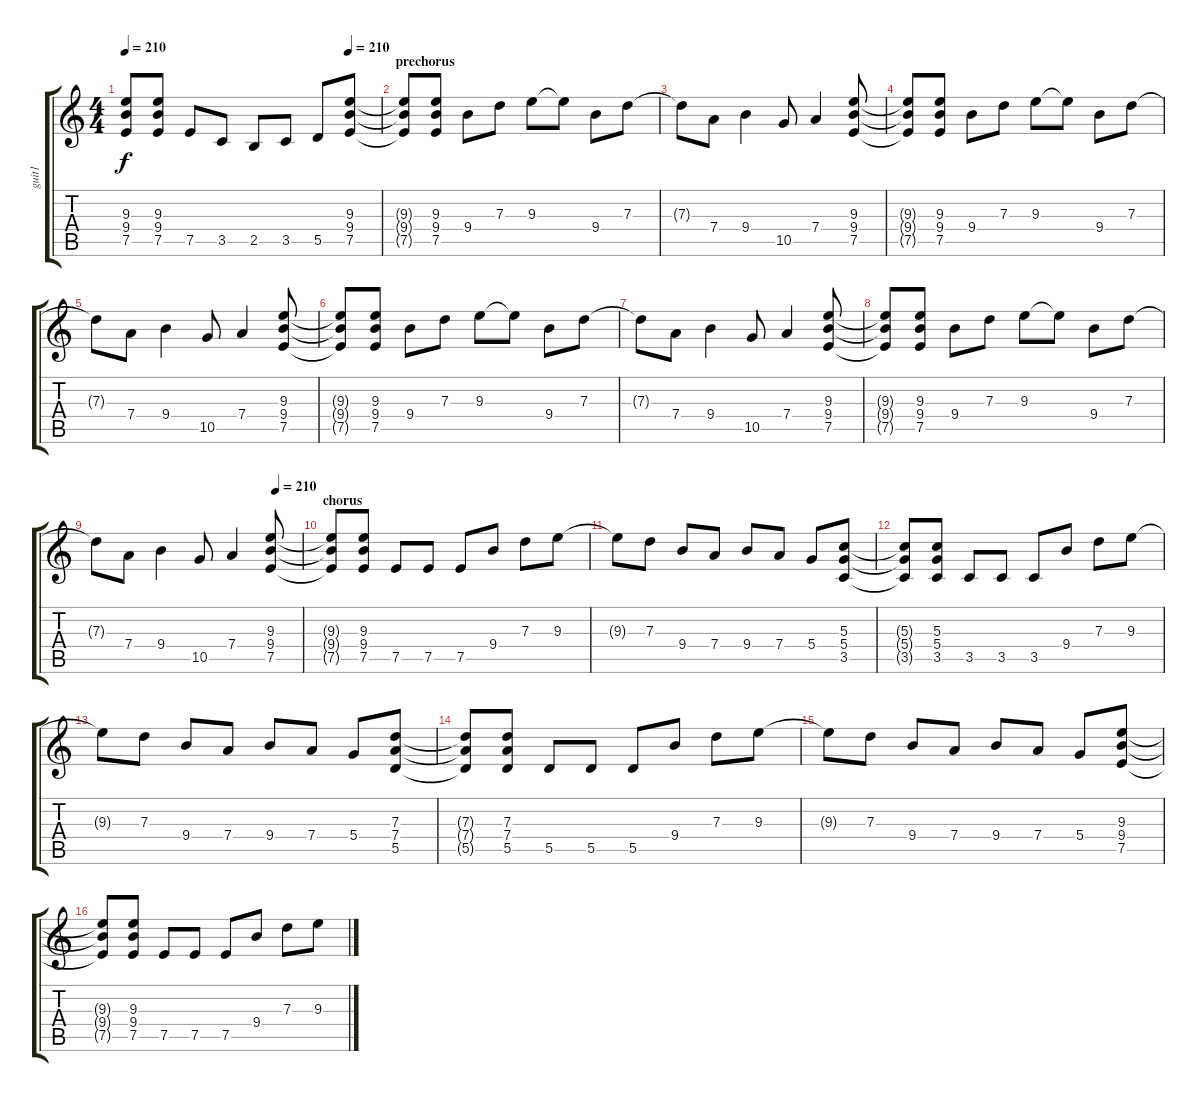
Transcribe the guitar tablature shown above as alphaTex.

\track ("guit1" "guit1") {instrument distortionguitar}
\staff {score tabs}
\tuning (E4 B3 G3 D3 A2 E2) {hide}
\ts (4 4)
\tempo 210
\tempo (210 0.875)
\clef g2
\ks c
(9.3{t} 9.4{t} 7.5{t}).8{dy f} (9.3 9.4 7.5).8 7.5.8 3.5.8 2.5.8 3.5.8 5.5.8 (9.3 9.4 7.5).8 |
\section ("" "prechorus")
(9.3{t} 9.4{t} 7.5{t}).8 (9.3 9.4 7.5).8 9.4.8 7.3.8 9.3.8 9.3{t}.8 9.4.8 7.3.8 |
7.3{t}.8 7.4.8 9.4.4 10.5.8 7.4.4 (9.3 9.4 7.5).8 |
(9.3{t} 9.4{t} 7.5{t}).8 (9.3 9.4 7.5).8 9.4.8 7.3.8 9.3.8 9.3{t}.8 9.4.8 7.3.8 |
7.3{t}.8 7.4.8 9.4.4 10.5.8 7.4.4 (9.3 9.4 7.5).8 |
(9.3{t} 9.4{t} 7.5{t}).8 (9.3 9.4 7.5).8 9.4.8 7.3.8 9.3.8 9.3{t}.8 9.4.8 7.3.8 |
7.3{t}.8 7.4.8 9.4.4 10.5.8 7.4.4 (9.3 9.4 7.5).8 |
(9.3{t} 9.4{t} 7.5{t}).8 (9.3 9.4 7.5).8 9.4.8 7.3.8 9.3.8 9.3{t}.8 9.4.8 7.3.8 |
\tempo (210 0.875)
7.3{t}.8 7.4.8 9.4.4 10.5.8 7.4.4 (9.3 9.4 7.5).8 |
\section ("" "chorus")
(9.3{t} 9.4{t} 7.5{t}).8 (9.3 9.4 7.5).8 7.5.8 7.5.8 7.5.8 9.4.8 7.3.8 9.3.8 |
9.3{t}.8 7.3.8 9.4.8 7.4.8 9.4.8 7.4.8 5.4.8 (5.3 5.4 3.5).8 |
(5.3{t} 5.4{t} 3.5{t}).8 (5.3 5.4 3.5).8 3.5.8 3.5.8 3.5.8 9.4.8 7.3.8 9.3.8 |
9.3{t}.8 7.3.8 9.4.8 7.4.8 9.4.8 7.4.8 5.4.8 (7.3 7.4 5.5).8 |
(7.3{t} 7.4{t} 5.5{t}).8 (7.3 7.4 5.5).8 5.5.8 5.5.8 5.5.8 9.4.8 7.3.8 9.3.8 |
9.3{t}.8 7.3.8 9.4.8 7.4.8 9.4.8 7.4.8 5.4.8 (9.3 9.4 7.5).8 |
(9.3{t} 9.4{t} 7.5{t}).8 (9.3 9.4 7.5).8 7.5.8 7.5.8 7.5.8 9.4.8 7.3.8 9.3.8
